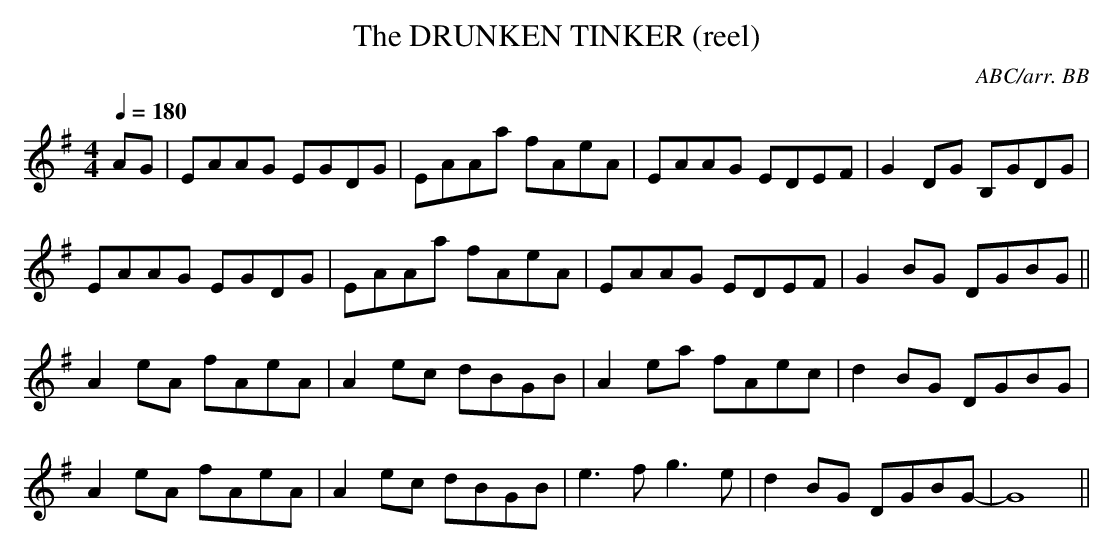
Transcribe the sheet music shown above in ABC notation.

X:1
T:DRUNKEN TINKER (reel), The
C:ABC/arr. BB
Q:1/4=180
L:1/8
M:4/4
K:G
AG|EAAG EGDG|EAAa fAeA|EAAG EDEF|G2DG B,GDG|
EAAG EGDG|EAAa fAeA|EAAG EDEF|G2BG DGBG||
A2eA fAeA|A2ec dBGB|A2ea fAec|d2BG DGBG|
A2eA fAeA|A2ec dBGB|e3f g3e|d2BG DGBG-|G8||
